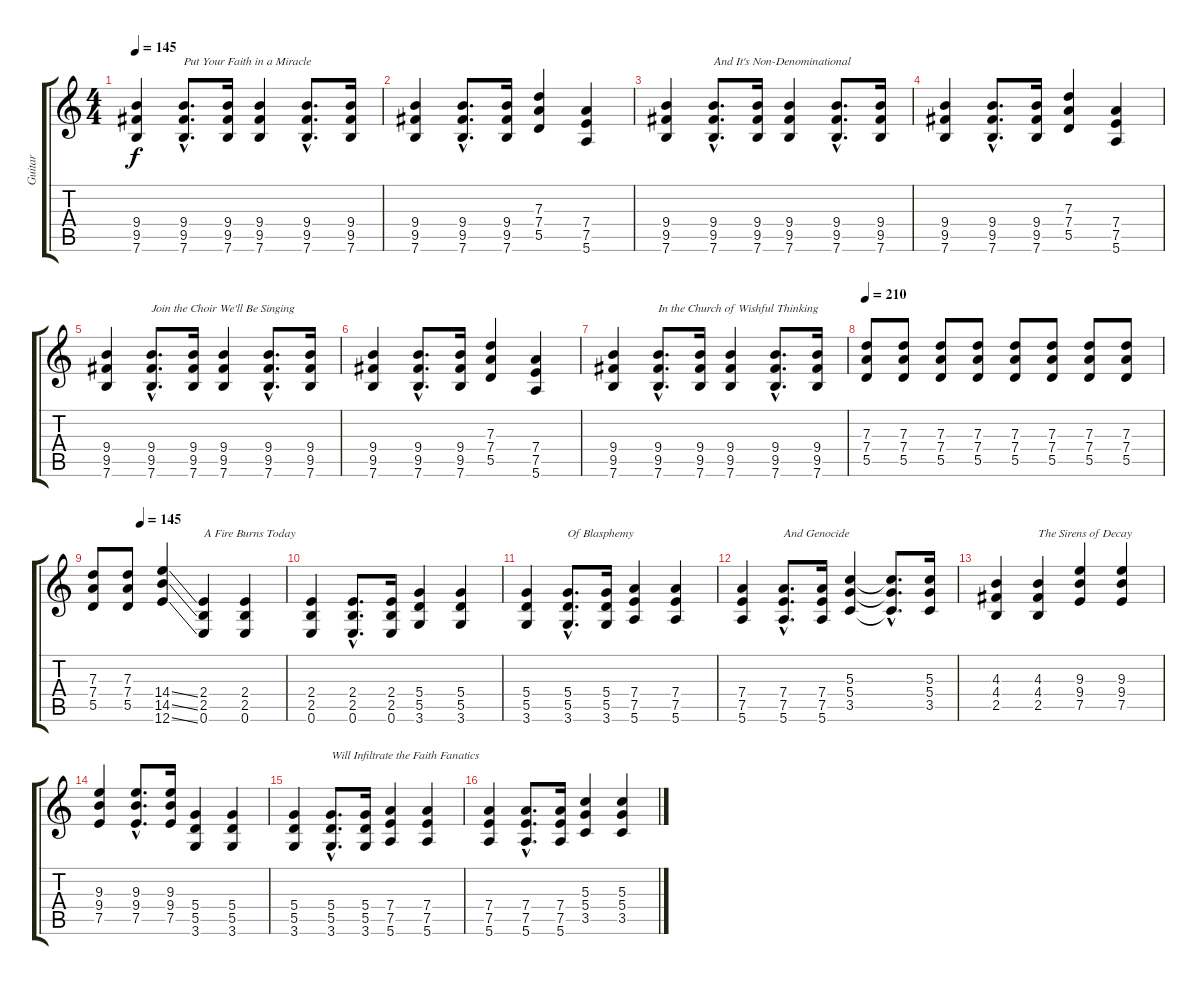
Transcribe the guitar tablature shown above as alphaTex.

\track ("Guitar" "Guitar") {instrument distortionguitar}
\staff {score tabs}
\tuning (E4 B3 G3 D3 A2 E2) {hide}
\ts (4 4)
\tempo 145
\clef g2
\ks c
(9.4 9.5 7.6).4{dy f} (9.4{hac} 9.5{hac} 7.6{hac}).8{d txt "Put Your Faith in a Miracle"} (9.4 9.5 7.6).16 (9.4 9.5 7.6).4 (9.4{hac} 9.5{hac} 7.6{hac}).8{d} (9.4 9.5 7.6).16 |
(9.4 9.5 7.6).4 (9.4{hac} 9.5{hac} 7.6{hac}).8{d} (9.4 9.5 7.6).16 (7.3 7.4 5.5).4 (7.4 7.5 5.6).4 |
(9.4 9.5 7.6).4 (9.4{hac} 9.5{hac} 7.6{hac}).8{d txt "And It's Non-Denominational"} (9.4 9.5 7.6).16 (9.4 9.5 7.6).4 (9.4{hac} 9.5{hac} 7.6{hac}).8{d} (9.4 9.5 7.6).16 |
(9.4 9.5 7.6).4 (9.4{hac} 9.5{hac} 7.6{hac}).8{d} (9.4 9.5 7.6).16 (7.3 7.4 5.5).4 (7.4 7.5 5.6).4 |
(9.4 9.5 7.6).4 (9.4{hac} 9.5{hac} 7.6{hac}).8{d txt "Join the Choir We'll Be Singing"} (9.4 9.5 7.6).16 (9.4 9.5 7.6).4 (9.4{hac} 9.5{hac} 7.6{hac}).8{d} (9.4 9.5 7.6).16 |
(9.4 9.5 7.6).4 (9.4{hac} 9.5{hac} 7.6{hac}).8{d} (9.4 9.5 7.6).16 (7.3 7.4 5.5).4 (7.4 7.5 5.6).4 |
(9.4 9.5 7.6).4 (9.4{hac} 9.5{hac} 7.6{hac}).8{d txt "In the Church of Wishful Thinking"} (9.4 9.5 7.6).16 (9.4 9.5 7.6).4 (9.4{hac} 9.5{hac} 7.6{hac}).8{d} (9.4 9.5 7.6).16 |
\tempo 210
(7.3 7.4 5.5).8 (7.3 7.4 5.5).8 (7.3 7.4 5.5).8 (7.3 7.4 5.5).8 (7.3 7.4 5.5).8 (7.3 7.4 5.5).8 (7.3 7.4 5.5).8 (7.3 7.4 5.5).8 |
\tempo (145 0.25)
(7.3 7.4 5.5).8 (7.3 7.4 5.5).8 (14.4{ss} 14.5{ss} 12.6{ss}).4 (2.4 2.5 0.6).4{txt "A Fire Burns Today"} (2.4 2.5 0.6).4 |
(2.4 2.5 0.6).4 (2.4{hac} 2.5{hac} 0.6{hac}).8{d} (2.4 2.5 0.6).16 (5.4 5.5 3.6).4 (5.4 5.5 3.6).4 |
(5.4 5.5 3.6).4 (5.4{hac} 5.5{hac} 3.6{hac}).8{d txt "Of Blasphemy"} (5.4 5.5 3.6).16 (7.4 7.5 5.6).4 (7.4 7.5 5.6).4 |
(7.4 7.5 5.6).4 (7.4{hac} 7.5{hac} 5.6{hac}).8{d txt "And Genocide"} (7.4 7.5 5.6).16 (5.3 5.4 3.5).4 (5.3{hac t} 5.4{hac t} 3.5{hac t}).8{d} (5.3 5.4 3.5).16 |
(4.3 4.4 2.5).4 (4.3 4.4 2.5).4{txt "The Sirens of Decay"} (9.3 9.4 7.5).4 (9.3 9.4 7.5).4 |
(9.3 9.4 7.5).4 (9.3{hac} 9.4{hac} 7.5{hac}).8{d} (9.3 9.4 7.5).16 (5.4 5.5 3.6).4 (5.4 5.5 3.6).4 |
(5.4 5.5 3.6).4 (5.4{hac} 5.5{hac} 3.6{hac}).8{d txt "Will Infiltrate the Faith Fanatics"} (5.4 5.5 3.6).16 (7.4 7.5 5.6).4 (7.4 7.5 5.6).4 |
(7.4 7.5 5.6).4 (7.4{hac} 7.5{hac} 5.6{hac}).8{d} (7.4 7.5 5.6).16 (5.3 5.4 3.5).4 (5.3 5.4 3.5).4
